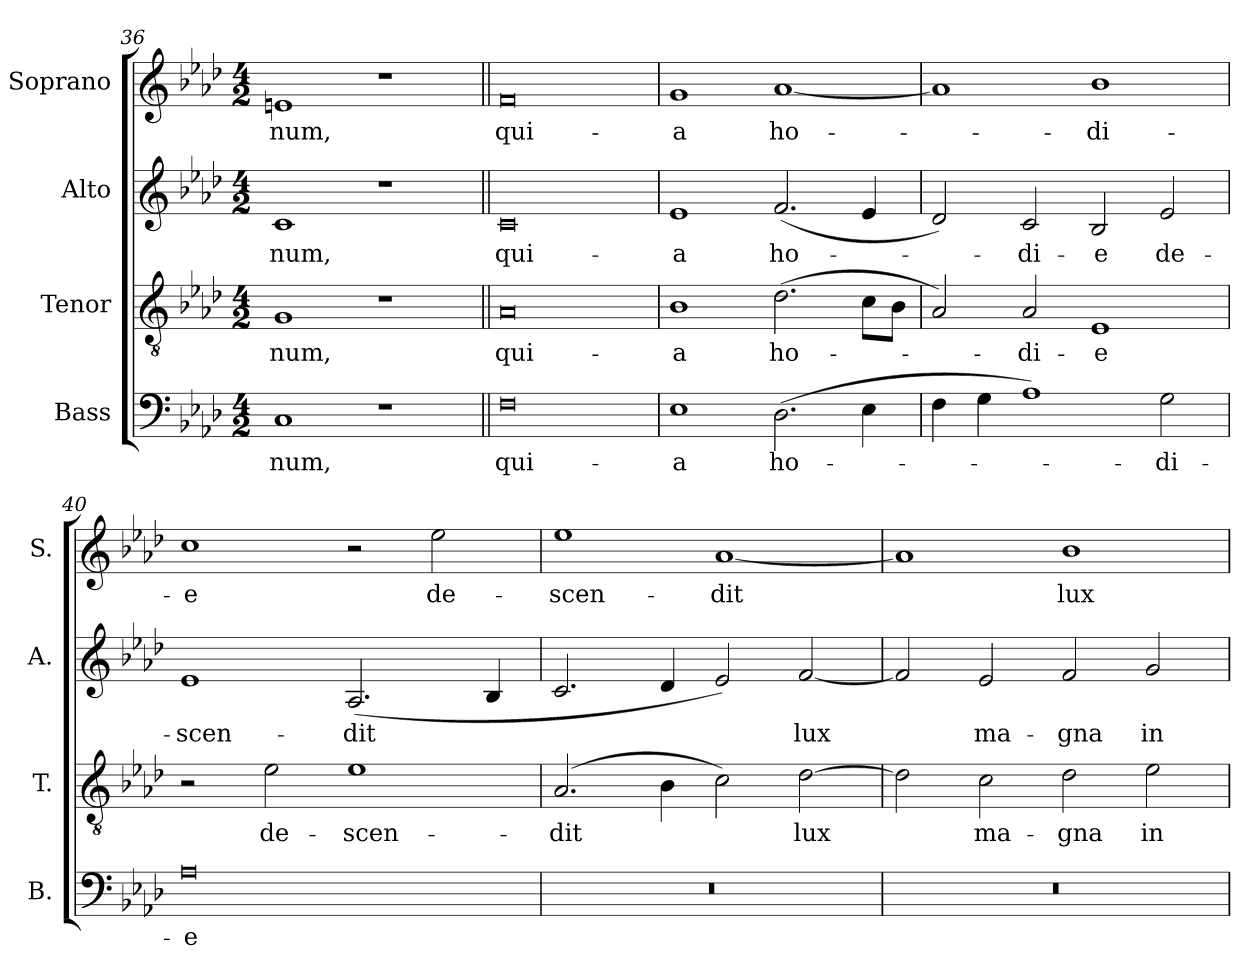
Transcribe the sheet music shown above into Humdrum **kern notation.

**kern	**text	**kern	**text	**kern	**text	**kern	**text
*part4	*part4	*part3	*part3	*part2	*part2	*part1	*part1
*staff4	*staff4	*staff3	*staff3	*staff2	*staff2	*staff1	*staff1
*I"Bass	*	*I"Tenor	*	*I"Alto	*	*I"Soprano	*
*I'B.	*	*I'T.	*	*I'A.	*	*I'S.	*
!!LO:LB:g=z
*clefF4	*	*clefGv2	*	*clefG2	*	*clefG2	*
*	*	*ITrd7c12	*	*	*	*	*
*k[b-e-a-d-]	*	*k[b-e-a-d-]	*	*k[b-e-a-d-]	*	*k[b-e-a-d-]	*
*A-:	*	*A-:	*	*A-:	*	*A-:	*
*M4/2	*	*M4/2	*	*M4/2	*	*M4/2	*
=36	=36	=36	=36	=36	=36	=36	=36
!	!LO:LY:b:color=#000000	!	!	!	!	!	!
!	!	!	!LO:LY:b:color=#000000	!	!	!	!
!	!	!	!	!	!LO:LY:b:color=#000000	!	!
!	!	!	!	!	!	!	!LO:LY:b:color=#000000
1Ci	-num,	1GGi	-num,	1ci	-num,	1eni	-num,
1r	.	1r	.	1r	.	1r	.
=37||	=37||	=37||	=37||	=37||	=37||	=37||	=37||
!	!LO:LY:b:color=#000000	!	!	!	!	!	!
!	!	!	!LO:LY:b:color=#000000	!	!	!	!
!	!	!	!	!	!LO:LY:b:color=#000000	!	!
!	!	!	!	!	!	!	!LO:LY:b:color=#000000
0Fi	qui-	0AA-i	qui-	0ci	qui-	0fi	qui-
=38	=38	=38	=38	=38	=38	=38	=38
!	!LO:LY:b:color=#000000	!	!	!	!	!	!
!	!	!	!LO:LY:b:color=#000000	!	!	!	!
!	!	!	!	!	!LO:LY:b:color=#000000	!	!
!	!	!	!	!	!	!	!LO:LY:b:color=#000000
1E-i	-a	1BB-i	-a	1e-i	-a	1gi	-a
!	!LO:LY:b:color=#000000	!	!	!	!	!	!
!	!	!	!LO:LY:b:color=#000000	!	!	!	!
!	!	!	!	!	!LO:LY:b:color=#000000	!	!
!	!	!	!	!	!	!	!LO:LY:b:color=#000000
(2.D-i\	ho-	(2.D-i\	ho-	(2.fi/	ho-	[1a-i	ho-
4E-i\	.	8Ci\L	.	4e-i/	.	.	.
.	.	8BB-i\J	.	.	.	.	.
=39	=39	=39	=39	=39	=39	=39	=39
4Fi\	.	2AA-i/)	.	2d-i/)	.	1a-i]	.
4Gi\	.	.	.	.	.	.	.
!	!	!	!LO:LY:b:color=#000000	!	!	!	!
!	!	!	!	!	!LO:LY:b:color=#000000	!	!
1A-i)	.	2AA-i/	-di-	2ci/	-di-	.	.
!	!	!	!LO:LY:b:color=#000000	!	!	!	!
!	!	!	!	!	!LO:LY:b:color=#000000	!	!
!	!	!	!	!	!	!	!LO:LY:b:color=#000000
.	.	1EE-i	-e	2B-i/	-e	1b-i	-di-
!	!LO:LY:b:color=#000000	!	!	!	!	!	!
!	!	!	!	!	!LO:LY:b:color=#000000	!	!
2Gi\	-di-	.	.	2e-i/	de-	.	.
=40	=40	=40	=40	=40	=40	=40	=40
!	!LO:LY:b:color=#000000	!	!	!	!	!	!
!	!	!	!	!	!LO:LY:b:color=#000000	!	!
!	!	!	!	!	!	!	!LO:LY:b:color=#000000
0A-i	-e	2r	.	1e-i	-scen-	1cci	-e
!	!	!	!LO:LY:b:color=#000000	!	!	!	!
.	.	2E-i\	de-	.	.	.	.
!	!	!	!LO:LY:b:color=#000000	!	!	!	!
!	!	!	!	!	!LO:LY:b:color=#000000	!	!
.	.	1E-i	-scen-	(2.A-i/	-dit	2r	.
!	!	!	!	!	!	!	!LO:LY:b:color=#000000
.	.	.	.	.	.	2ee-i\	de-
.	.	.	.	4B-i/	.	.	.
=41	=41	=41	=41	=41	=41	=41	=41
!LO:N:vis=1	!	!	!	!	!	!	!
!	!	!	!LO:LY:b:color=#000000	!	!	!	!
!	!	!	!	!	!	!	!LO:LY:b:color=#000000
0r	.	(2.AA-i/	-dit	2.ci/	.	1ee-i	-scen-
.	.	4BB-i\	.	4d-i/	.	.	.
!	!	!	!	!	!	!	!LO:LY:b:color=#000000
.	.	2Ci\)	.	2e-i/)	.	[1a-i	-dit
!	!	!	!LO:LY:b:color=#000000	!	!	!	!
!	!	!	!	!	!LO:LY:b:color=#000000	!	!
.	.	[2D-i\	lux	[2fi/	lux	.	.
=42	=42	=42	=42	=42	=42	=42	=42
!LO:N:vis=1	!	!	!	!	!	!	!
0r	.	2D-i\]	.	2fi/]	.	1a-i]	.
!	!	!	!LO:LY:b:color=#000000	!	!	!	!
!	!	!	!	!	!LO:LY:b:color=#000000	!	!
.	.	2Ci\	ma-	2e-i/	ma-	.	.
!	!	!	!LO:LY:b:color=#000000	!	!	!	!
!	!	!	!	!	!LO:LY:b:color=#000000	!	!
!	!	!	!	!	!	!	!LO:LY:b:color=#000000
.	.	2D-i\	-gna	2fi/	-gna	1b-i	lux
!	!	!	!LO:LY:b:color=#000000	!	!	!	!
!	!	!	!	!	!LO:LY:b:color=#000000	!	!
.	.	2E-i\	in	2gi/	in	.	.
=	=	=	=	=	=	=	=
*-	*-	*-	*-	*-	*-	*-	*-
